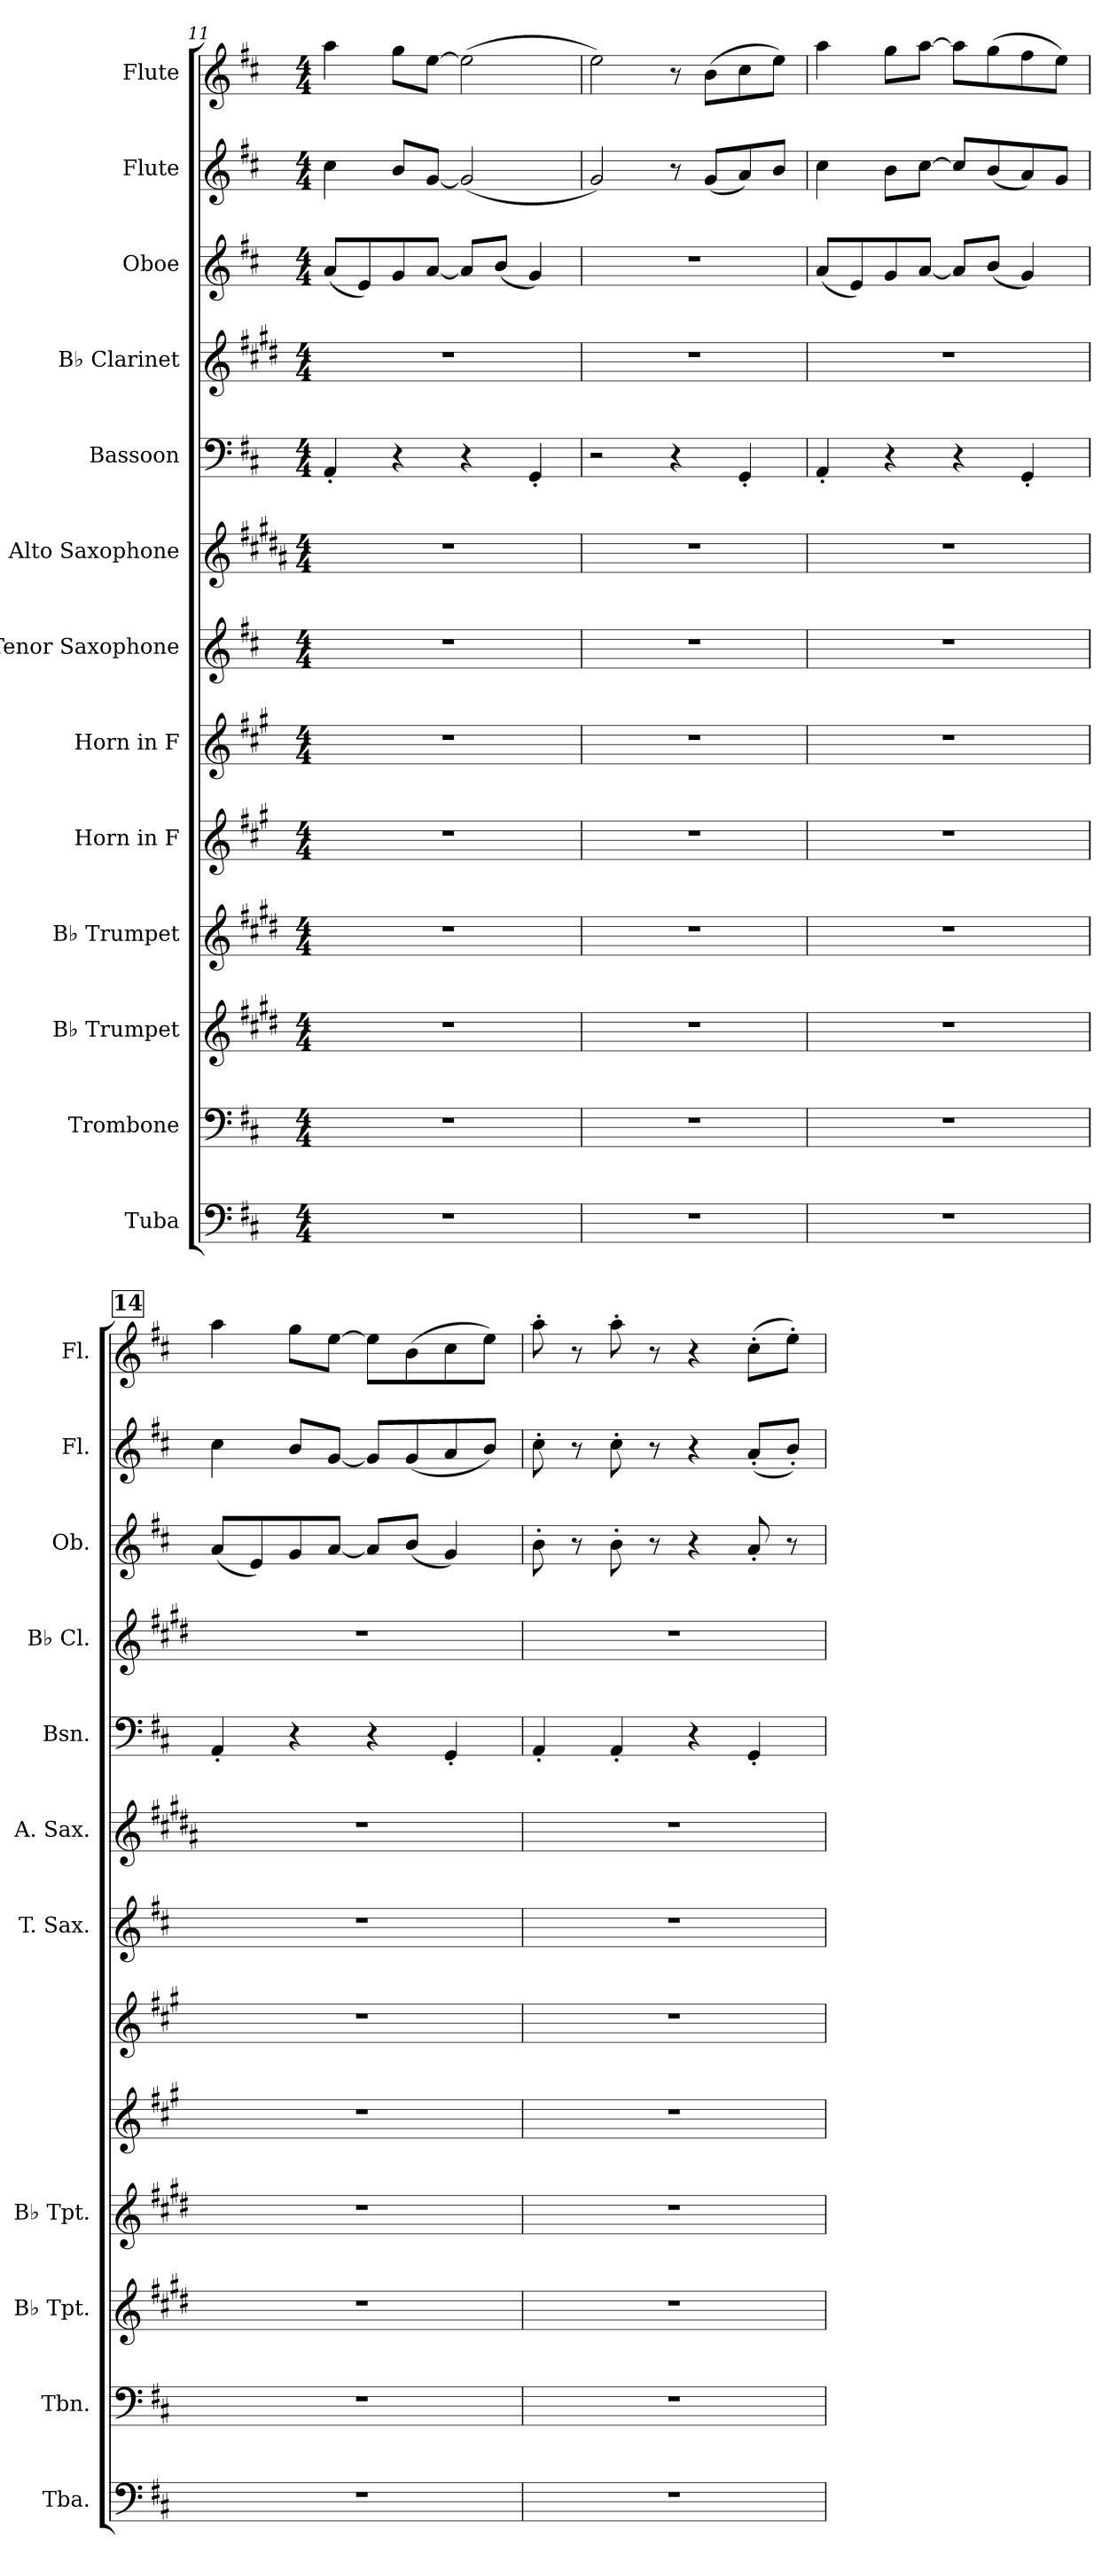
**kern	**kern	**kern	**kern	**kern	**kern	**kern	**kern	**kern	**kern	**kern	**kern	**kern
*part13	*part12	*part11	*part10	*part9	*part8	*part7	*part6	*part5	*part4	*part3	*part2	*part1
*staff13	*staff12	*staff11	*staff10	*staff9	*staff8	*staff7	*staff6	*staff5	*staff4	*staff3	*staff2	*staff1
*I"Tuba	*I"Trombone	*I"B♭ Trumpet	*I"B♭ Trumpet	*I"Horn in F	*I"Horn in F	*I"Tenor Saxophone	*I"Alto Saxophone	*I"Bassoon	*I"B♭ Clarinet	*I"Oboe	*I"Flute	*I"Flute
*I'Tba.	*I'Tbn.	*I'B♭ Tpt.	*I'B♭ Tpt.	*	*	*I'T. Sax.	*I'A. Sax.	*I'Bsn.	*I'B♭ Cl.	*I'Ob.	*I'Fl.	*I'Fl.
*clefF4	*clefF4	*clefG2	*clefG2	*clefG2	*clefG2	*clefG2	*clefG2	*clefF4	*clefG2	*clefG2	*clefG2	*clefG2
*	*	*ITrd1c2	*ITrd1c2	*ITrd4c7	*ITrd4c7	*ITrd8c14	*ITrd5c9	*	*ITrd1c2	*	*	*
*k[f#c#]	*k[f#c#]	*k[f#c#]	*k[f#c#]	*k[f#c#]	*k[f#c#]	*k[f#c#]	*k[f#c#]	*k[f#c#]	*k[f#c#]	*k[f#c#]	*k[f#c#]	*k[f#c#]
*M4/4	*M4/4	*M4/4	*M4/4	*M4/4	*M4/4	*M4/4	*M4/4	*M4/4	*M4/4	*M4/4	*M4/4	*M4/4
=11	=11	=11	=11	=11	=11	=11	=11	=11	=11	=11	=11	=11
1r	1r	1r	1r	1r	1r	1r	1r	4AA'/	1r	(8a/L	4cc#\	4aa\
.	.	.	.	.	.	.	.	.	.	8e/)	.	.
.	.	.	.	.	.	.	.	4r	.	8g/	8b/L	8gg\L
.	.	.	.	.	.	.	.	.	.	[8a/J	[8g/J	[8ee\J
.	.	.	.	.	.	.	.	4r	.	8a/L]	(2g/]	(2ee\]
.	.	.	.	.	.	.	.	.	.	(8b/J	.	.
.	.	.	.	.	.	.	.	4GG'/	.	4g/)	.	.
=12	=12	=12	=12	=12	=12	=12	=12	=12	=12	=12	=12	=12
1r	1r	1r	1r	1r	1r	1r	1r	2r	1r	1r	2g/)	2ee\)
.	.	.	.	.	.	.	.	4r	.	.	8r	8r
.	.	.	.	.	.	.	.	.	.	.	(8g/L	(8b\L
.	.	.	.	.	.	.	.	4GG'/	.	.	8a/)	8cc#\
.	.	.	.	.	.	.	.	.	.	.	8b/J	8ee\J)
!!LO:PB:g=z
=13	=13	=13	=13	=13	=13	=13	=13	=13	=13	=13	=13	=13
1r	1r	1r	1r	1r	1r	1r	1r	4AA'/	1r	(8a/L	4cc#\	4aa\
.	.	.	.	.	.	.	.	.	.	8e/)	.	.
.	.	.	.	.	.	.	.	4r	.	8g/	8b\L	8gg\L
.	.	.	.	.	.	.	.	.	.	[8a/J	[8cc#\J	[8aa\J
.	.	.	.	.	.	.	.	4r	.	8a/L]	8cc#/L]	8aa\L]
.	.	.	.	.	.	.	.	.	.	(8b/J	(8b/	(8gg\
.	.	.	.	.	.	.	.	4GG'/	.	4g/)	8a/)	8ff#\
.	.	.	.	.	.	.	.	.	.	.	8g/J	8ee\J)
!!LO:REH:place=s1:a:B:fs=14:t=14
=14	=14	=14	=14	=14	=14	=14	=14	=14	=14	=14	=14	=14
1r	1r	1r	1r	1r	1r	1r	1r	4AA'/	1r	(8a/L	4cc#\	4aa\
.	.	.	.	.	.	.	.	.	.	8e/)	.	.
.	.	.	.	.	.	.	.	4r	.	8g/	8b/L	8gg\L
.	.	.	.	.	.	.	.	.	.	[8a/J	[8g/J	[8ee\J
.	.	.	.	.	.	.	.	4r	.	8a/L]	8g/L]	8ee\L]
.	.	.	.	.	.	.	.	.	.	(8b/J	(8g/	(8b\
.	.	.	.	.	.	.	.	4GG'/	.	4g/)	8a/	8cc#\
.	.	.	.	.	.	.	.	.	.	.	8b/J)	8ee\J)
=15	=15	=15	=15	=15	=15	=15	=15	=15	=15	=15	=15	=15
1r	1r	1r	1r	1r	1r	1r	1r	4AA'/	1r	8b'\	8cc#'\	8aa'\
.	.	.	.	.	.	.	.	.	.	8r	8r	8r
.	.	.	.	.	.	.	.	4AA'/	.	8b'\	8cc#'\	8aa'\
.	.	.	.	.	.	.	.	.	.	8r	8r	8r
.	.	.	.	.	.	.	.	4r	.	4r	4r	4r
.	.	.	.	.	.	.	.	4GG'/	.	8a'/	(8a'/L	(8cc#'\L
.	.	.	.	.	.	.	.	.	.	8r	8b'/J)	8ee'\J)
=	=	=	=	=	=	=	=	=	=	=	=	=
*-	*-	*-	*-	*-	*-	*-	*-	*-	*-	*-	*-	*-
